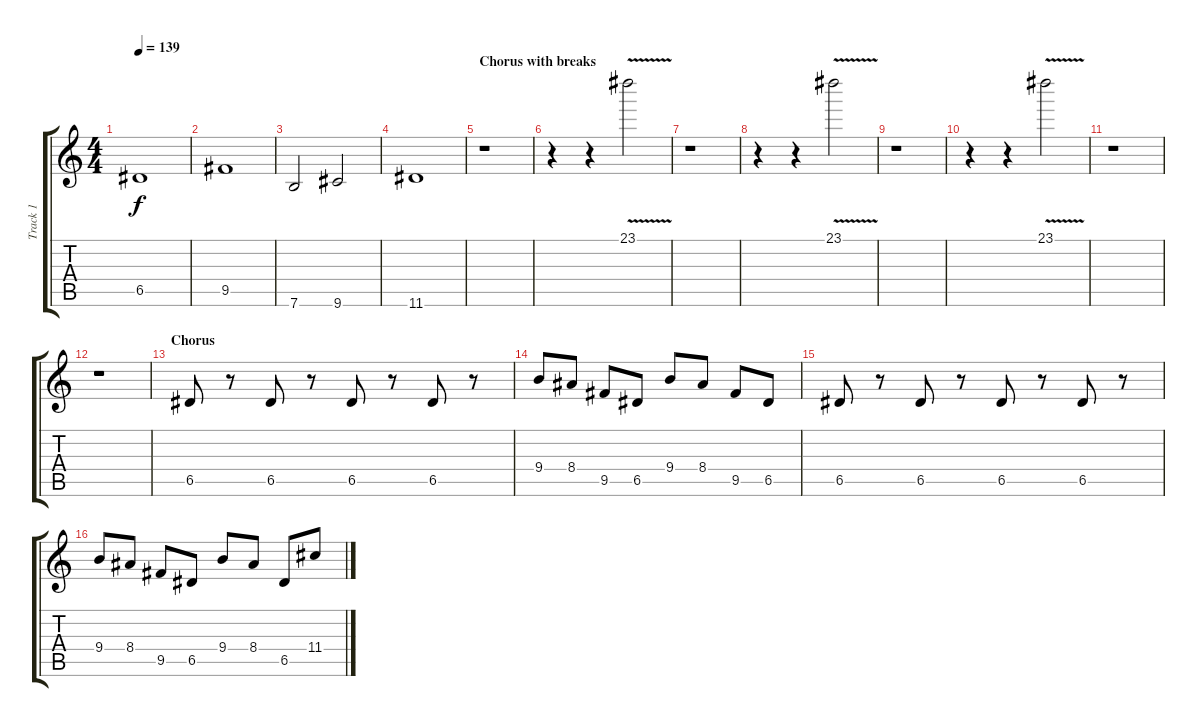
\track ("Track 1" "Track 1") {instrument overdrivenguitar}
\staff {score tabs}
\tuning (E4 B3 G3 D3 A2 E2) {hide}
\ts (4 4)
\tempo 139
\clef g2
\ks c
6.5.1{dy f} |
9.5.1 |
7.6.2 9.6.2 |
11.6.1 |
\section ("" "Chorus with breaks")
r.1 |
r.4 r.4 23.1{v}.2 |
r.1 |
r.4 r.4 23.1{v}.2 |
r.1 |
r.4 r.4 23.1{v}.2 |
r.1 |
r.1 |
\section ("" "Chorus")
6.5.8 r.8 6.5.8 r.8 6.5.8 r.8 6.5.8 r.8 |
9.4.8 8.4.8 9.5.8 6.5.8 9.4.8 8.4.8 9.5.8 6.5.8 |
6.5.8 r.8 6.5.8 r.8 6.5.8 r.8 6.5.8 r.8 |
9.4.8 8.4.8 9.5.8 6.5.8 9.4.8 8.4.8 6.5.8 11.4.8
